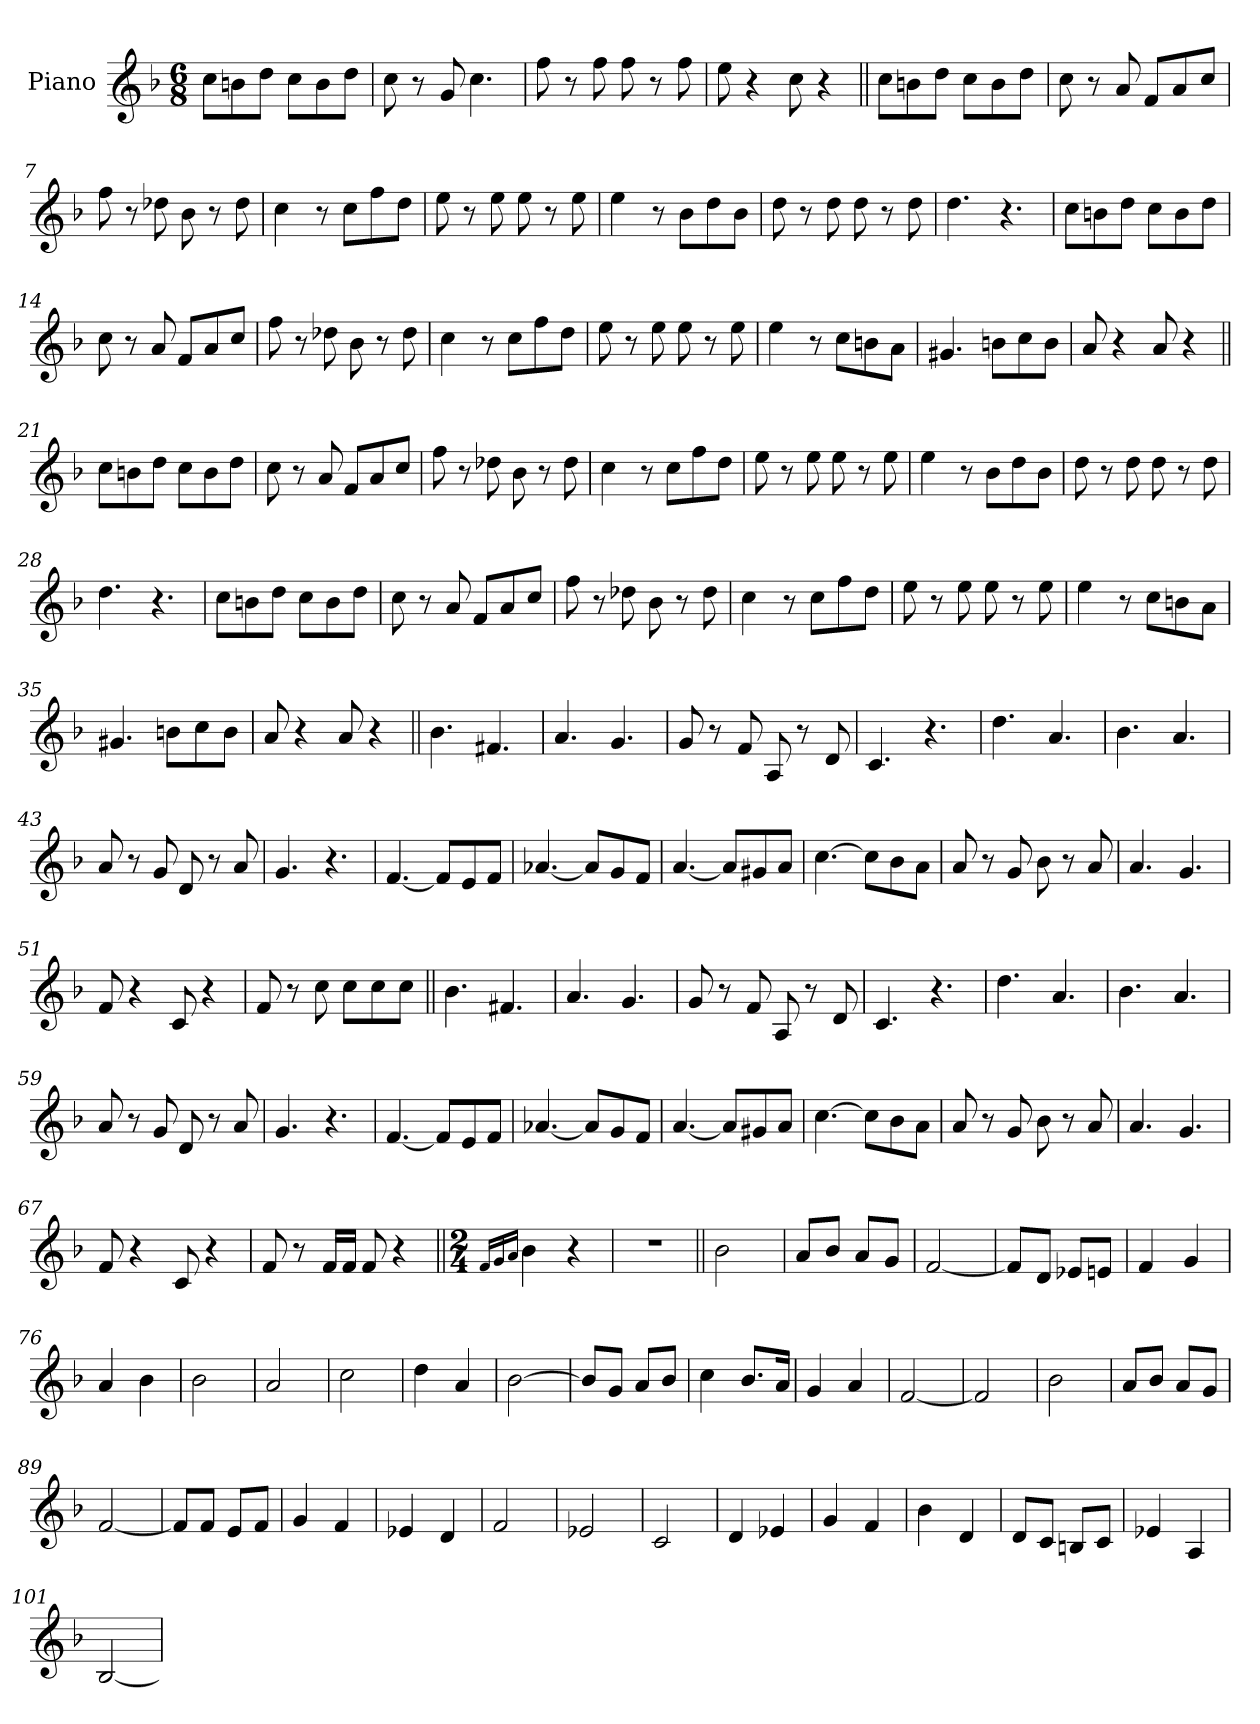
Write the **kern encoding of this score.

**kern
*part1
*staff1
*I"Piano
*I'Pno.
*clefG2
*k[b-]
*M6/8
*MM180
=1
8ccL
8bn
8ddJ
8ccL
8b
8ddJ
=2
8cc
8r
8g
4.cc
=3
8ff
8r
8ff
8ff
8r
8ff
=4
8ee
4r
8cc
4r
=5||
8ccL
8bn
8ddJ
8ccL
8b
8ddJ
=6
8cc
8r
8a
8fL
8a
8ccJ
=7
8ff
8r
8dd-X
8b-
8r
8dd-
=8
4cc
8r
8ccL
8ff
8ddJ
=9
8ee
8r
8ee
8ee
8r
8ee
=10
4ee
8r
8b-L
8dd
8b-J
=11
8dd
8r
8dd
8dd
8r
8dd
=12
4.dd
4.r
=13
8ccL
8bn
8ddJ
8ccL
8b
8ddJ
=14
8cc
8r
8a
8fL
8a
8ccJ
=15
8ff
8r
8dd-X
8b-
8r
8dd-
=16
4cc
8r
8ccL
8ff
8ddJ
=17
8ee
8r
8ee
8ee
8r
8ee
=18
4ee
8r
8ccL
8bn
8aJ
=19
4.g#X
8bnL
8cc
8bJ
=20
8a
4r
8a
4r
=21||
8ccL
8bn
8ddJ
8ccL
8b
8ddJ
=22
8cc
8r
8a
8fL
8a
8ccJ
=23
8ff
8r
8dd-X
8b-
8r
8dd-
=24
4cc
8r
8ccL
8ff
8ddJ
=25
8ee
8r
8ee
8ee
8r
8ee
=26
4ee
8r
8b-L
8dd
8b-J
=27
8dd
8r
8dd
8dd
8r
8dd
=28
4.dd
4.r
=29
8ccL
8bn
8ddJ
8ccL
8b
8ddJ
=30
8cc
8r
8a
8fL
8a
8ccJ
=31
8ff
8r
8dd-X
8b-
8r
8dd-
=32
4cc
8r
8ccL
8ff
8ddJ
=33
8ee
8r
8ee
8ee
8r
8ee
=34
4ee
8r
8ccL
8bn
8aJ
=35
4.g#X
8bnL
8cc
8bJ
=36
8a
4r
8a
4r
=37||
4.b-
4.f#X
=38
4.a
4.g
=39
8g
8r
8f
8A
8r
8d
=40
4.c
4.r
=41
4.dd
4.a
=42
4.b-
4.a
=43
8a
8r
8g
8d
8r
8a
=44
4.g
4.r
=45
[4.f
8fL]
8e
8fJ
=46
[4.a-X
8a-L]
8g
8fJ
=47
[4.a
8aL]
8g#X
8aJ
=48
[4.cc
8ccL]
8b-
8aJ
=49
8a
8r
8g
8b-
8r
8a
=50
4.a
4.g
=51
8f
4r
8c
4r
=52
8f
8r
8cc
8ccL
8cc
8ccJ
=53||
4.b-
4.f#X
=54
4.a
4.g
=55
8g
8r
8f
8A
8r
8d
=56
4.c
4.r
=57
4.dd
4.a
=58
4.b-
4.a
=59
8a
8r
8g
8d
8r
8a
=60
4.g
4.r
=61
[4.f
8fL]
8e
8fJ
=62
[4.a-X
8a-L]
8g
8fJ
=63
[4.a
8aL]
8g#X
8aJ
=64
[4.cc
8ccL]
8b-
8aJ
=65
8a
8r
8g
8b-
8r
8a
=66
4.a
4.g
=67
8f
4r
8c
4r
=68
8f
8r
16fLL
16fJJ
8f
4r
=69||
*M2/4
*MM120
16qfLL
16qg
16qaJJ
4b-
4r
=70
2r
=71||
2b-
=72
8aL
8b-J
8aL
8gJ
=73
[2f
=74
8fL]
8dJ
8e-XL
8enJ
=75
4f
4g
=76
4a
4b-
=77
2b-
=78
2a
=79
2cc
=80
4dd
4a
=81
[2b-
=82
8b-L]
8gJ
8aL
8b-J
=83
4cc
8.b-L
16aJk
=84
4g
4a
=85
[2f
=86
2f]
=87
2b-
=88
8aL
8b-J
8aL
8gJ
=89
[2f
=90
8fL]
8fJ
8eL
8fJ
=91
4g
4f
=92
4e-X
4d
=93
2f
=94
2e-X
=95
2c
=96
4d
4e-X
=97
4g
4f
=98
4b-
4d
=99
8dL
8cJ
8BnL
8cJ
=100
4e-X
4A
=101
[2B-
=
*-
